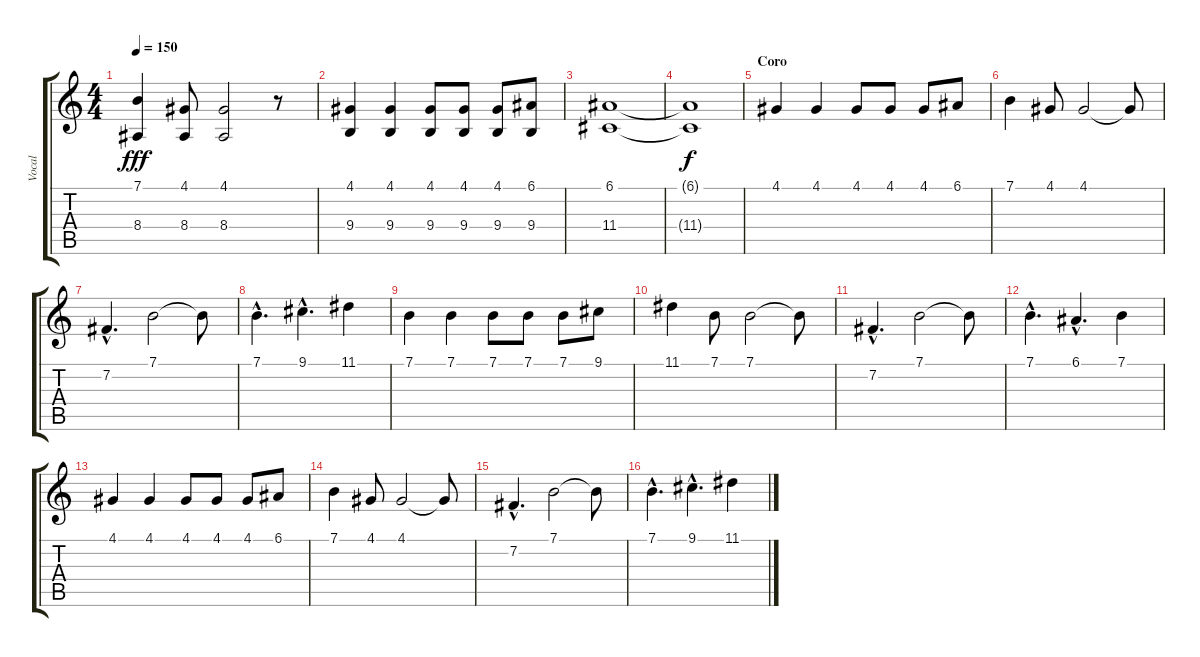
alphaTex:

\track ("Vocal" "Vocal") {instrument fx5brightness}
\staff {score tabs}
\tuning (E4 B3 G3 D3 A2 E2) {hide}
\ts (4 4)
\tempo 150
\clef g2
\ks c
(7.1 8.4).4{dy fff} (4.1 8.4).8 (4.1 8.4).2 r.8 |
(4.1 9.4).4{volume 11} (4.1 9.4).4 (4.1 9.4).8 (4.1 9.4).8 (4.1 9.4).8 (6.1 9.4).8 |
(6.1 11.4).1 |
(6.1{t} 11.4{t}).1{dy f} |
\section ("" "Coro")
4.1.4{volume 16} 4.1.4 4.1.8 4.1.8 4.1.8 6.1.8 |
7.1.4 4.1.8 4.1.2 4.1{t}.8 |
7.2{hac}.4{d} 7.1.2 7.1{t}.8 |
7.1{hac}.4{d} 9.1{hac}.4{d} 11.1.4 |
7.1.4 7.1.4 7.1.8 7.1.8 7.1.8 9.1.8 |
11.1.4 7.1.8 7.1.2 7.1{t}.8 |
7.2{hac}.4{d} 7.1.2 7.1{t}.8 |
7.1{hac}.4{d} 6.1{hac}.4{d} 7.1.4 |
4.1.4 4.1.4 4.1.8 4.1.8 4.1.8 6.1.8 |
7.1.4 4.1.8 4.1.2 4.1{t}.8 |
7.2{hac}.4{d} 7.1.2 7.1{t}.8 |
7.1{hac}.4{d} 9.1{hac}.4{d} 11.1.4
